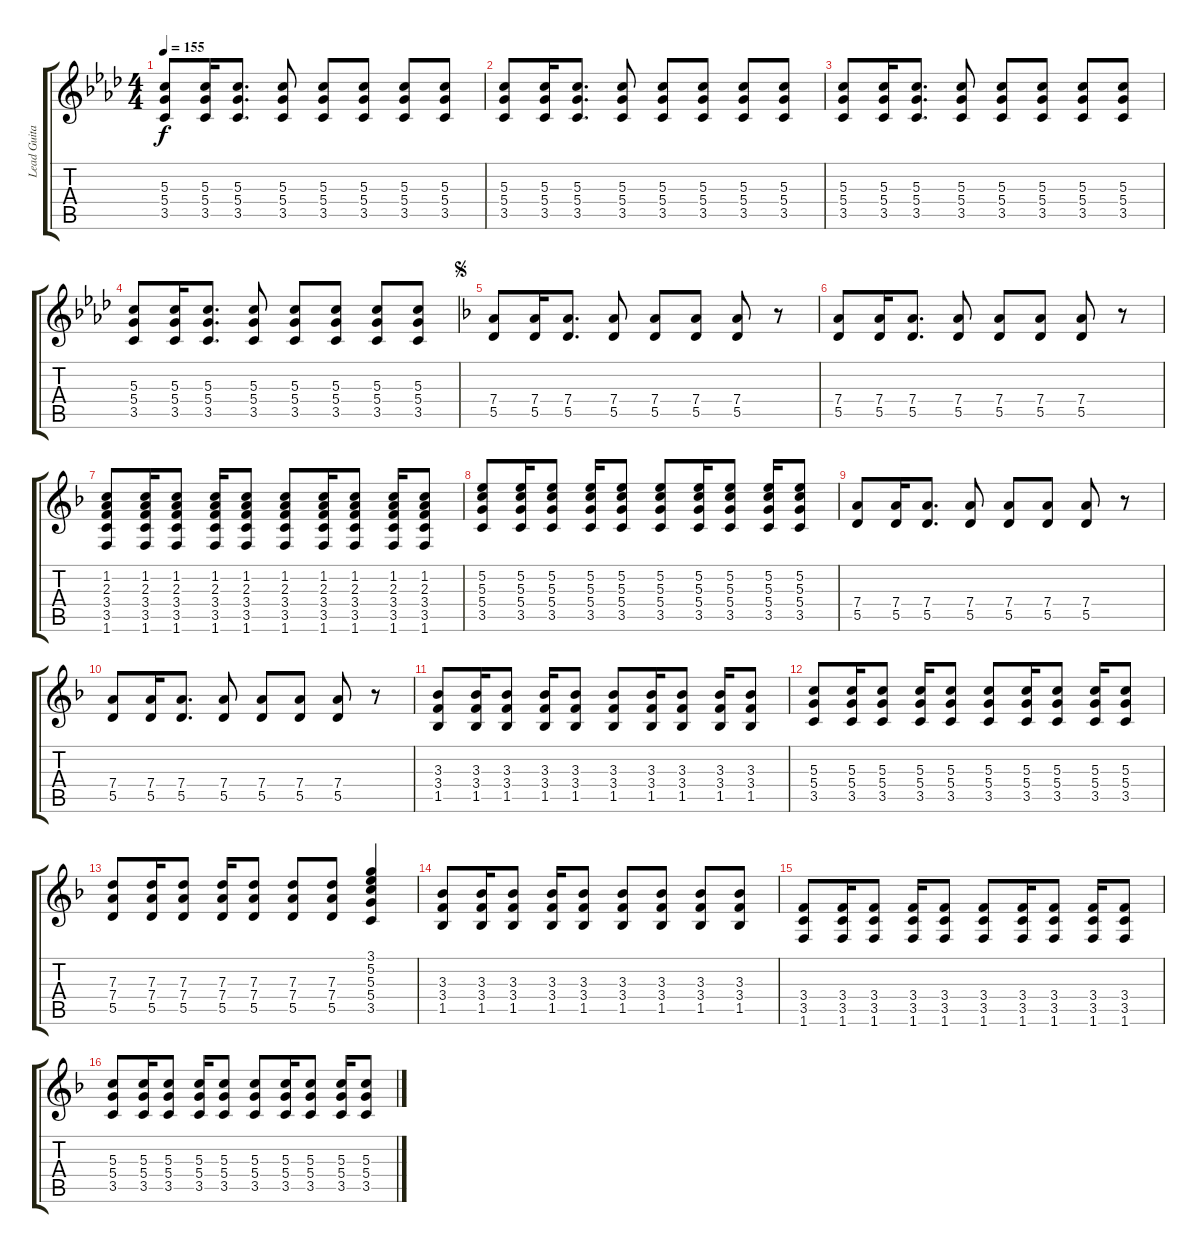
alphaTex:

\track ("Lead Guitar 2" "Lead Guita") {instrument distortionguitar}
\staff {score tabs}
\tuning (E4 B3 G3 D3 A2 E2) {hide}
\ts (4 4)
\tempo 155
\clef g2
\ks ab
(5.3 5.4 3.5).8{dy f instrument distortionguitar} (5.3 5.4 3.5).16 (5.3 5.4 3.5).8{d} (5.3 5.4 3.5).8 (5.3 5.4 3.5).8 (5.3 5.4 3.5).8 (5.3 5.4 3.5).8 (5.3 5.4 3.5).8 |
(5.3 5.4 3.5).8 (5.3 5.4 3.5).16 (5.3 5.4 3.5).8{d} (5.3 5.4 3.5).8 (5.3 5.4 3.5).8 (5.3 5.4 3.5).8 (5.3 5.4 3.5).8 (5.3 5.4 3.5).8 |
(5.3 5.4 3.5).8 (5.3 5.4 3.5).16 (5.3 5.4 3.5).8{d} (5.3 5.4 3.5).8 (5.3 5.4 3.5).8 (5.3 5.4 3.5).8 (5.3 5.4 3.5).8 (5.3 5.4 3.5).8 |
(5.3 5.4 3.5).8 (5.3 5.4 3.5).16 (5.3 5.4 3.5).8{d} (5.3 5.4 3.5).8 (5.3 5.4 3.5).8 (5.3 5.4 3.5).8 (5.3 5.4 3.5).8 (5.3 5.4 3.5).8 |
\jump segno
\ks f
(7.4 5.5).8 (7.4 5.5).16 (7.4 5.5).8{d} (7.4 5.5).8 (7.4 5.5).8 (7.4 5.5).8 (7.4 5.5).8 r.8 |
(7.4 5.5).8 (7.4 5.5).16 (7.4 5.5).8{d} (7.4 5.5).8 (7.4 5.5).8 (7.4 5.5).8 (7.4 5.5).8 r.8 |
(1.2 2.3 3.4 3.5 1.6).8 (1.2 2.3 3.4 3.5 1.6).16 (1.2 2.3 3.4 3.5 1.6).8 (1.2 2.3 3.4 3.5 1.6).16 (1.2 2.3 3.4 3.5 1.6).8 (1.2 2.3 3.4 3.5 1.6).8 (1.2 2.3 3.4 3.5 1.6).16 (1.2 2.3 3.4 3.5 1.6).8 (1.2 2.3 3.4 3.5 1.6).16 (1.2 2.3 3.4 3.5 1.6).8 |
(5.2 5.3 5.4 3.5).8 (5.2 5.3 5.4 3.5).16 (5.2 5.3 5.4 3.5).8 (5.2 5.3 5.4 3.5).16 (5.2 5.3 5.4 3.5).8 (5.2 5.3 5.4 3.5).8 (5.2 5.3 5.4 3.5).16 (5.2 5.3 5.4 3.5).8 (5.2 5.3 5.4 3.5).16 (5.2 5.3 5.4 3.5).8 |
(7.4 5.5).8 (7.4 5.5).16 (7.4 5.5).8{d} (7.4 5.5).8 (7.4 5.5).8 (7.4 5.5).8 (7.4 5.5).8 r.8 |
(7.4 5.5).8 (7.4 5.5).16 (7.4 5.5).8{d} (7.4 5.5).8 (7.4 5.5).8 (7.4 5.5).8 (7.4 5.5).8 r.8 |
(3.3 3.4 1.5).8 (3.3 3.4 1.5).16 (3.3 3.4 1.5).8 (3.3 3.4 1.5).16 (3.3 3.4 1.5).8 (3.3 3.4 1.5).8 (3.3 3.4 1.5).16 (3.3 3.4 1.5).8 (3.3 3.4 1.5).16 (3.3 3.4 1.5).8 |
(5.3 5.4 3.5).8 (5.3 5.4 3.5).16 (5.3 5.4 3.5).8 (5.3 5.4 3.5).16 (5.3 5.4 3.5).8 (5.3 5.4 3.5).8 (5.3 5.4 3.5).16 (5.3 5.4 3.5).8 (5.3 5.4 3.5).16 (5.3 5.4 3.5).8 |
(7.3 7.4 5.5).8 (7.3 7.4 5.5).16 (7.3 7.4 5.5).8 (7.3 7.4 5.5).16 (7.3 7.4 5.5).8 (7.3 7.4 5.5).8 (7.3 7.4 5.5).8 (3.1 5.2 5.3 5.4 3.5).4 |
(3.3 3.4 1.5).8 (3.3 3.4 1.5).16 (3.3 3.4 1.5).8 (3.3 3.4 1.5).16 (3.3 3.4 1.5).8 (3.3 3.4 1.5).8 (3.3 3.4 1.5).8 (3.3 3.4 1.5).8 (3.3 3.4 1.5).8 |
(3.4 3.5 1.6).8 (3.4 3.5 1.6).16 (3.4 3.5 1.6).8 (3.4 3.5 1.6).16 (3.4 3.5 1.6).8 (3.4 3.5 1.6).8 (3.4 3.5 1.6).16 (3.4 3.5 1.6).8 (3.4 3.5 1.6).16 (3.4 3.5 1.6).8 |
(5.3 5.4 3.5).8 (5.3 5.4 3.5).16 (5.3 5.4 3.5).8 (5.3 5.4 3.5).16 (5.3 5.4 3.5).8 (5.3 5.4 3.5).8 (5.3 5.4 3.5).16 (5.3 5.4 3.5).8 (5.3 5.4 3.5).16 (5.3 5.4 3.5).8
